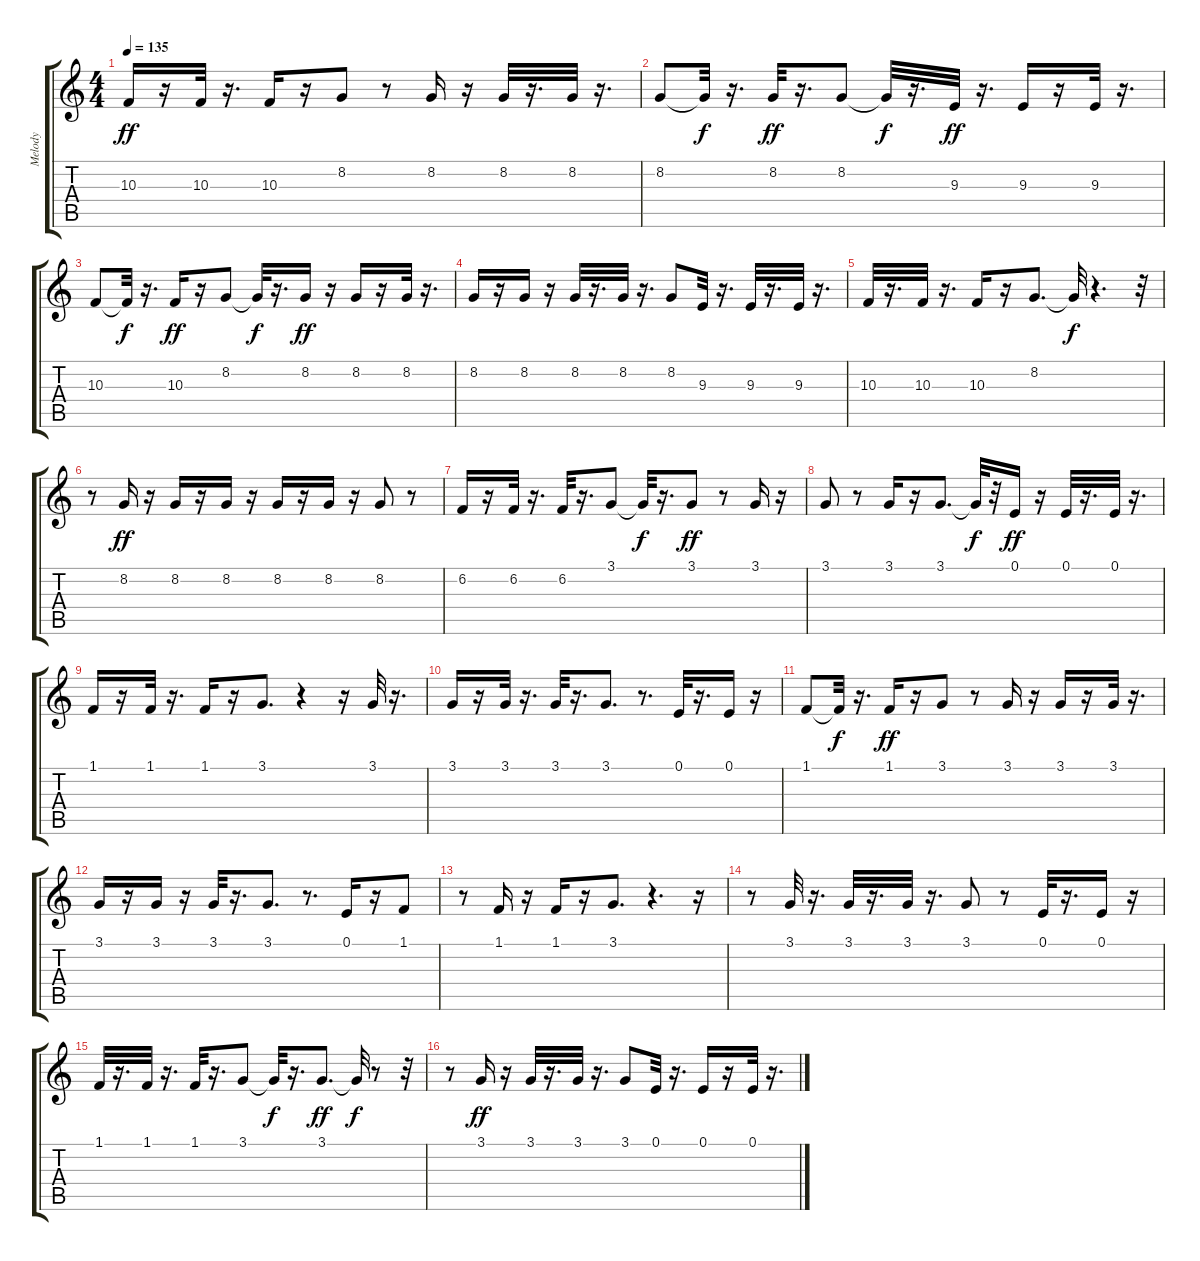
\track ("Melody" "Melody") {instrument lead3calliope}
\staff {score tabs}
\tuning (E4 B3 G3 D3 A2 E2) {hide}
\ts (4 4)
\tempo 135
\clef g2
\ks c
10.3.16{dy ff} r.16 10.3.32 r.16{d} 10.3.16 r.16 8.2.8 r.8 8.2.16 r.16 8.2.32 r.16{d} 8.2.32 r.16{d} |
8.2.8 8.2{t}.32{dy f} r.16{d} 8.2.32{dy ff} r.16{d} 8.2.8 8.2{t}.32{dy f} r.16{d} 9.3.32{dy ff} r.16{d} 9.3.16 r.16 9.3.32 r.16{d} |
10.3.8 10.3{t}.32{dy f} r.16{d} 10.3.16{dy ff} r.16 8.2.8 8.2{t}.32{dy f} r.16{d} 8.2.16{dy ff} r.16 8.2.16 r.16 8.2.32 r.16{d} |
8.2.16 r.16 8.2.16 r.16 8.2.32 r.16{d} 8.2.32 r.16{d} 8.2.8 9.3.32 r.16{d} 9.3.32 r.16{d} 9.3.32 r.16{d} |
10.3.32 r.16{d} 10.3.32 r.16{d} 10.3.16 r.16 8.2.8{d} 8.2{t}.32{dy f} r.4{d} r.32 |
r.8 8.2.16{dy ff} r.16 8.2.16 r.16 8.2.16 r.16 8.2.16 r.16 8.2.16 r.16 8.2.8 r.8 |
6.2.16 r.16 6.2.32 r.16{d} 6.2.32 r.16{d} 3.1.8 3.1{t}.32{dy f} r.16{d} 3.1.8{dy ff} r.8 3.1.16 r.16 |
3.1.8 r.8 3.1.16 r.16 3.1.8{d} 3.1{t}.32{dy f} r.32 0.1.16{dy ff} r.16 0.1.32 r.16{d} 0.1.32 r.16{d} |
1.1.16 r.16 1.1.32 r.16{d} 1.1.16 r.16 3.1.8{d} r.4 r.16 3.1.32 r.16{d} |
3.1.16 r.16 3.1.32 r.16{d} 3.1.32 r.16{d} 3.1.8{d} r.8{d} 0.1.32 r.16{d} 0.1.16 r.16 |
1.1.8 1.1{t}.32{dy f} r.16{d} 1.1.16{dy ff} r.16 3.1.8 r.8 3.1.16 r.16 3.1.16 r.16 3.1.32 r.16{d} |
3.1.16 r.16 3.1.16 r.16 3.1.32 r.16{d} 3.1.8{d} r.8{d} 0.1.16 r.16 1.1.8 |
r.8 1.1.16 r.16 1.1.16 r.16 3.1.8{d} r.4{d} r.16 |
r.8 3.1.32 r.16{d} 3.1.32 r.16{d} 3.1.32 r.16{d} 3.1.8 r.8 0.1.32 r.16{d} 0.1.16 r.16 |
1.1.32 r.16{d} 1.1.32 r.16{d} 1.1.32 r.16{d} 3.1.8 3.1{t}.32{dy f} r.16{d} 3.1.8{d dy ff} 3.1{t}.32{dy f} r.8 r.32 |
r.8 3.1.16{dy ff} r.16 3.1.32 r.16{d} 3.1.32 r.16{d} 3.1.8 0.1.32 r.16{d} 0.1.16 r.16 0.1.32 r.16{d}
